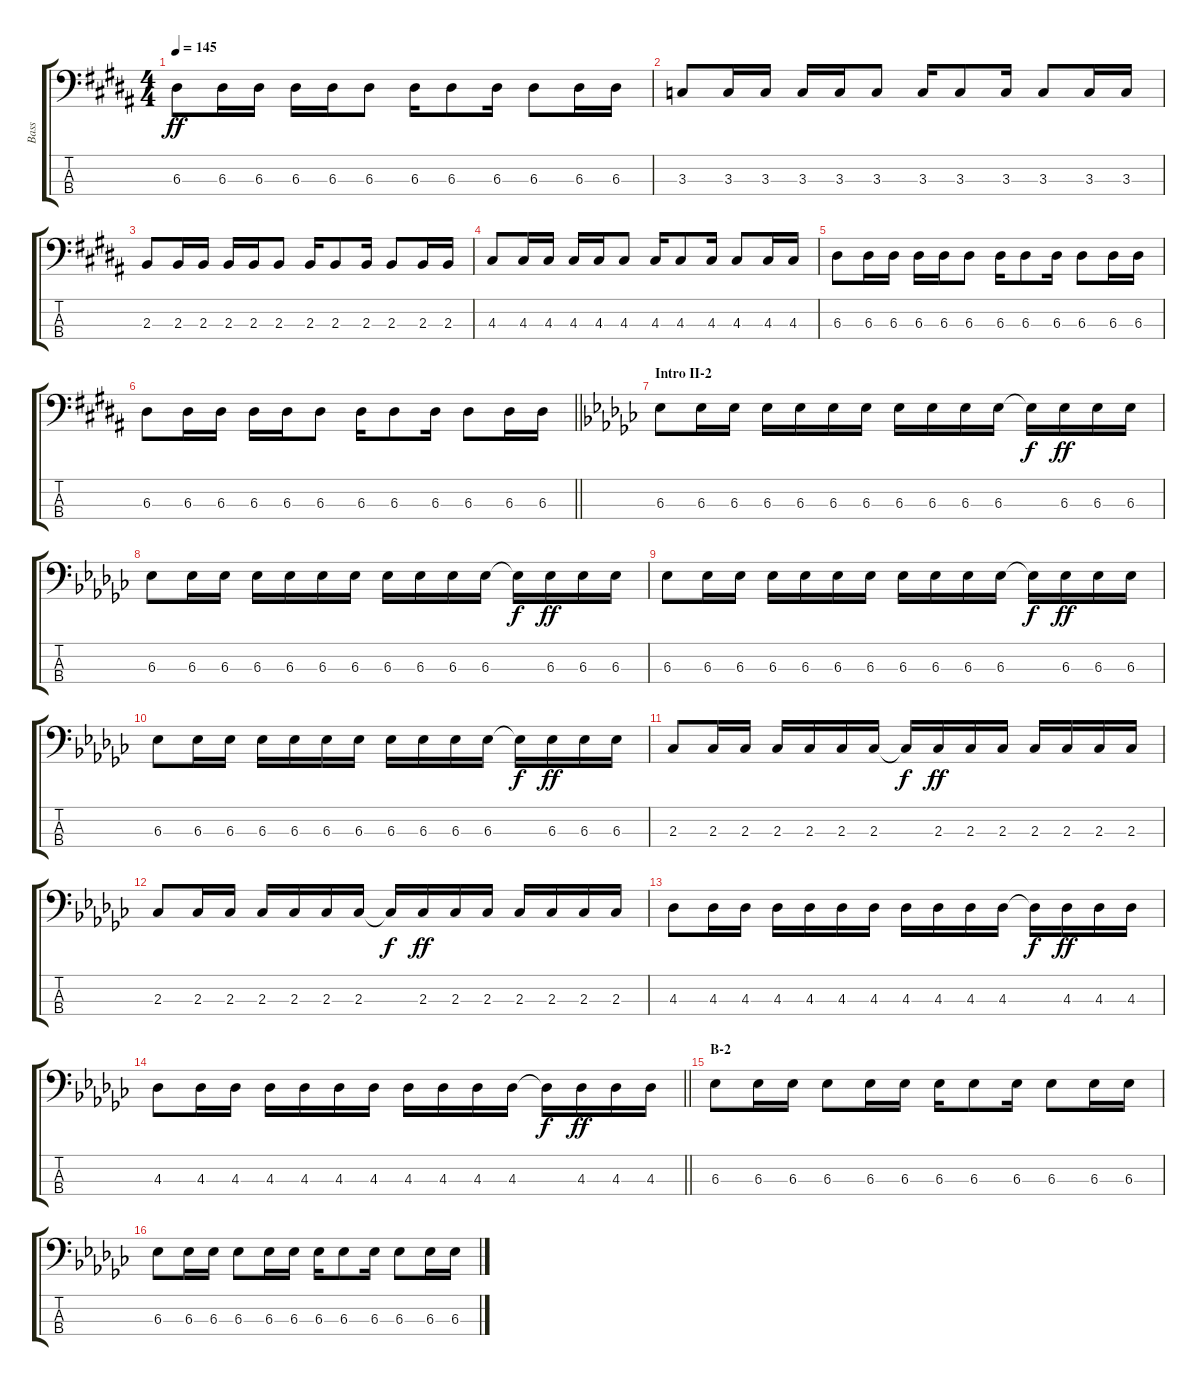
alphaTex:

\track ("Bass" "Bass") {instrument electricbasspick}
\staff {score tabs}
\tuning (G2 D2 A1 E1) {hide}
\ts (4 4)
\tempo 145
\clef f4
\ks b
6.3.8{dy ff} 6.3.16 6.3.16 6.3.16 6.3.16 6.3.8 6.3.16 6.3.8 6.3.16 6.3.8 6.3.16 6.3.16 |
3.3.8 3.3.16 3.3.16 3.3.16 3.3.16 3.3.8 3.3.16 3.3.8 3.3.16 3.3.8 3.3.16 3.3.16 |
2.3.8 2.3.16 2.3.16 2.3.16 2.3.16 2.3.8 2.3.16 2.3.8 2.3.16 2.3.8 2.3.16 2.3.16 |
4.3.8 4.3.16 4.3.16 4.3.16 4.3.16 4.3.8 4.3.16 4.3.8 4.3.16 4.3.8 4.3.16 4.3.16 |
6.3.8 6.3.16 6.3.16 6.3.16 6.3.16 6.3.8 6.3.16 6.3.8 6.3.16 6.3.8 6.3.16 6.3.16 |
\barLineRight lightlight
6.3.8 6.3.16 6.3.16 6.3.16 6.3.16 6.3.8 6.3.16 6.3.8 6.3.16 6.3.8 6.3.16 6.3.16 |
\section ("" "Intro II-2")
\ks gb
6.3.8 6.3.16 6.3.16 6.3.16 6.3.16 6.3.16 6.3.16 6.3.16 6.3.16 6.3.16 6.3.16 6.3{t}.16{dy f} 6.3.16{dy ff} 6.3.16 6.3.16 |
6.3.8 6.3.16 6.3.16 6.3.16 6.3.16 6.3.16 6.3.16 6.3.16 6.3.16 6.3.16 6.3.16 6.3{t}.16{dy f} 6.3.16{dy ff} 6.3.16 6.3.16 |
6.3.8 6.3.16 6.3.16 6.3.16 6.3.16 6.3.16 6.3.16 6.3.16 6.3.16 6.3.16 6.3.16 6.3{t}.16{dy f} 6.3.16{dy ff} 6.3.16 6.3.16 |
6.3.8 6.3.16 6.3.16 6.3.16 6.3.16 6.3.16 6.3.16 6.3.16 6.3.16 6.3.16 6.3.16 6.3{t}.16{dy f} 6.3.16{dy ff} 6.3.16 6.3.16 |
2.3.8 2.3.16 2.3.16 2.3.16 2.3.16 2.3.16 2.3.16 2.3{t}.16{dy f} 2.3.16{dy ff} 2.3.16 2.3.16 2.3.16 2.3.16 2.3.16 2.3.16 |
2.3.8 2.3.16 2.3.16 2.3.16 2.3.16 2.3.16 2.3.16 2.3{t}.16{dy f} 2.3.16{dy ff} 2.3.16 2.3.16 2.3.16 2.3.16 2.3.16 2.3.16 |
4.3.8 4.3.16 4.3.16 4.3.16 4.3.16 4.3.16 4.3.16 4.3.16 4.3.16 4.3.16 4.3.16 4.3{t}.16{dy f} 4.3.16{dy ff} 4.3.16 4.3.16 |
\barLineRight lightlight
4.3.8 4.3.16 4.3.16 4.3.16 4.3.16 4.3.16 4.3.16 4.3.16 4.3.16 4.3.16 4.3.16 4.3{t}.16{dy f} 4.3.16{dy ff} 4.3.16 4.3.16 |
\section ("" "B-2")
6.3.8 6.3.16 6.3.16 6.3.8 6.3.16 6.3.16 6.3.16 6.3.8 6.3.16 6.3.8 6.3.16 6.3.16 |
6.3.8 6.3.16 6.3.16 6.3.8 6.3.16 6.3.16 6.3.16 6.3.8 6.3.16 6.3.8 6.3.16 6.3.16
